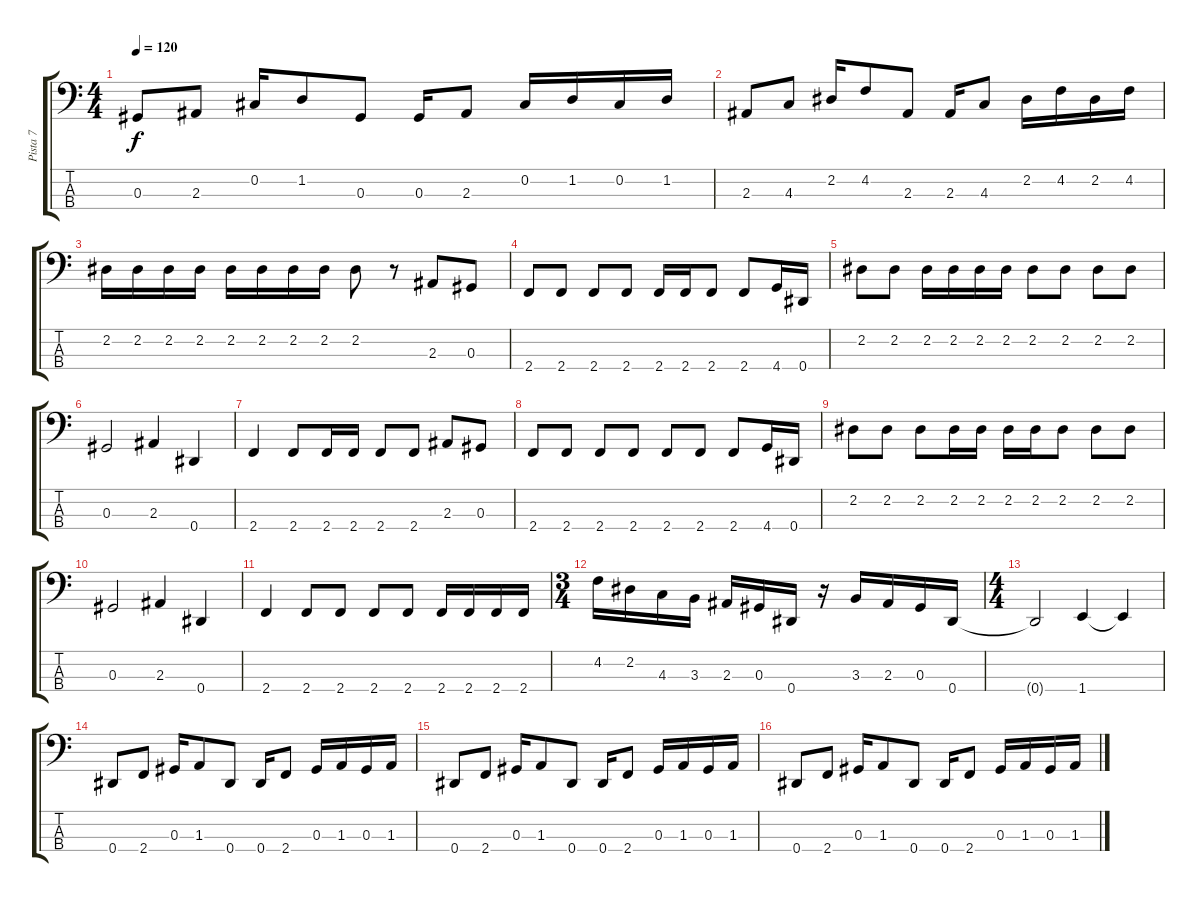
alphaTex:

\track ("Pista 7" "Pista 7") {instrument electricbasspick}
\staff {score tabs}
\tuning (Gb2 Db2 Ab1 Eb1) {hide}
\ts (4 4)
\tempo 120
\clef f4
\ks c
0.3.8{dy f} 2.3.8 0.2.16 1.2.8 0.3.8 0.3.16 2.3.8 0.2.16 1.2.16 0.2.16 1.2.16 |
2.3.8 4.3.8 2.2.16 4.2.8 2.3.8 2.3.16 4.3.8 2.2.16 4.2.16 2.2.16 4.2.16 |
2.2.16 2.2.16 2.2.16 2.2.16 2.2.16 2.2.16 2.2.16 2.2.16 2.2.8 r.8 2.3.8 0.3.8 |
2.4.8 2.4.8 2.4.8 2.4.8 2.4.16 2.4.16 2.4.8 2.4.8 4.4.16 0.4.16 |
2.2.8 2.2.8 2.2.16 2.2.16 2.2.16 2.2.16 2.2.8 2.2.8 2.2.8 2.2.8 |
0.3.2 2.3.4 0.4.4 |
2.4.4 2.4.8 2.4.16 2.4.16 2.4.8 2.4.8 2.3.8 0.3.8 |
2.4.8 2.4.8 2.4.8 2.4.8 2.4.8 2.4.8 2.4.8 4.4.16 0.4.16 |
2.2.8 2.2.8 2.2.8 2.2.16 2.2.16 2.2.16 2.2.16 2.2.8 2.2.8 2.2.8 |
0.3.2 2.3.4 0.4.4 |
2.4.4 2.4.8 2.4.8 2.4.8 2.4.8 2.4.16 2.4.16 2.4.16 2.4.16 |
\ts (3 4)
4.2.16 2.2.16 4.3.16 3.3.16 2.3.16 0.3.16 0.4.16 r.16 3.3.16 2.3.16 0.3.16 0.4.16 |
\ts (4 4)
0.4{t}.2 1.4.4 1.4{t}.4 |
0.4.8 2.4.8 0.3.16 1.3.8 0.4.8 0.4.16 2.4.8 0.3.16 1.3.16 0.3.16 1.3.16 |
0.4.8 2.4.8 0.3.16 1.3.8 0.4.8 0.4.16 2.4.8 0.3.16 1.3.16 0.3.16 1.3.16 |
0.4.8 2.4.8 0.3.16 1.3.8 0.4.8 0.4.16 2.4.8 0.3.16 1.3.16 0.3.16 1.3.16
